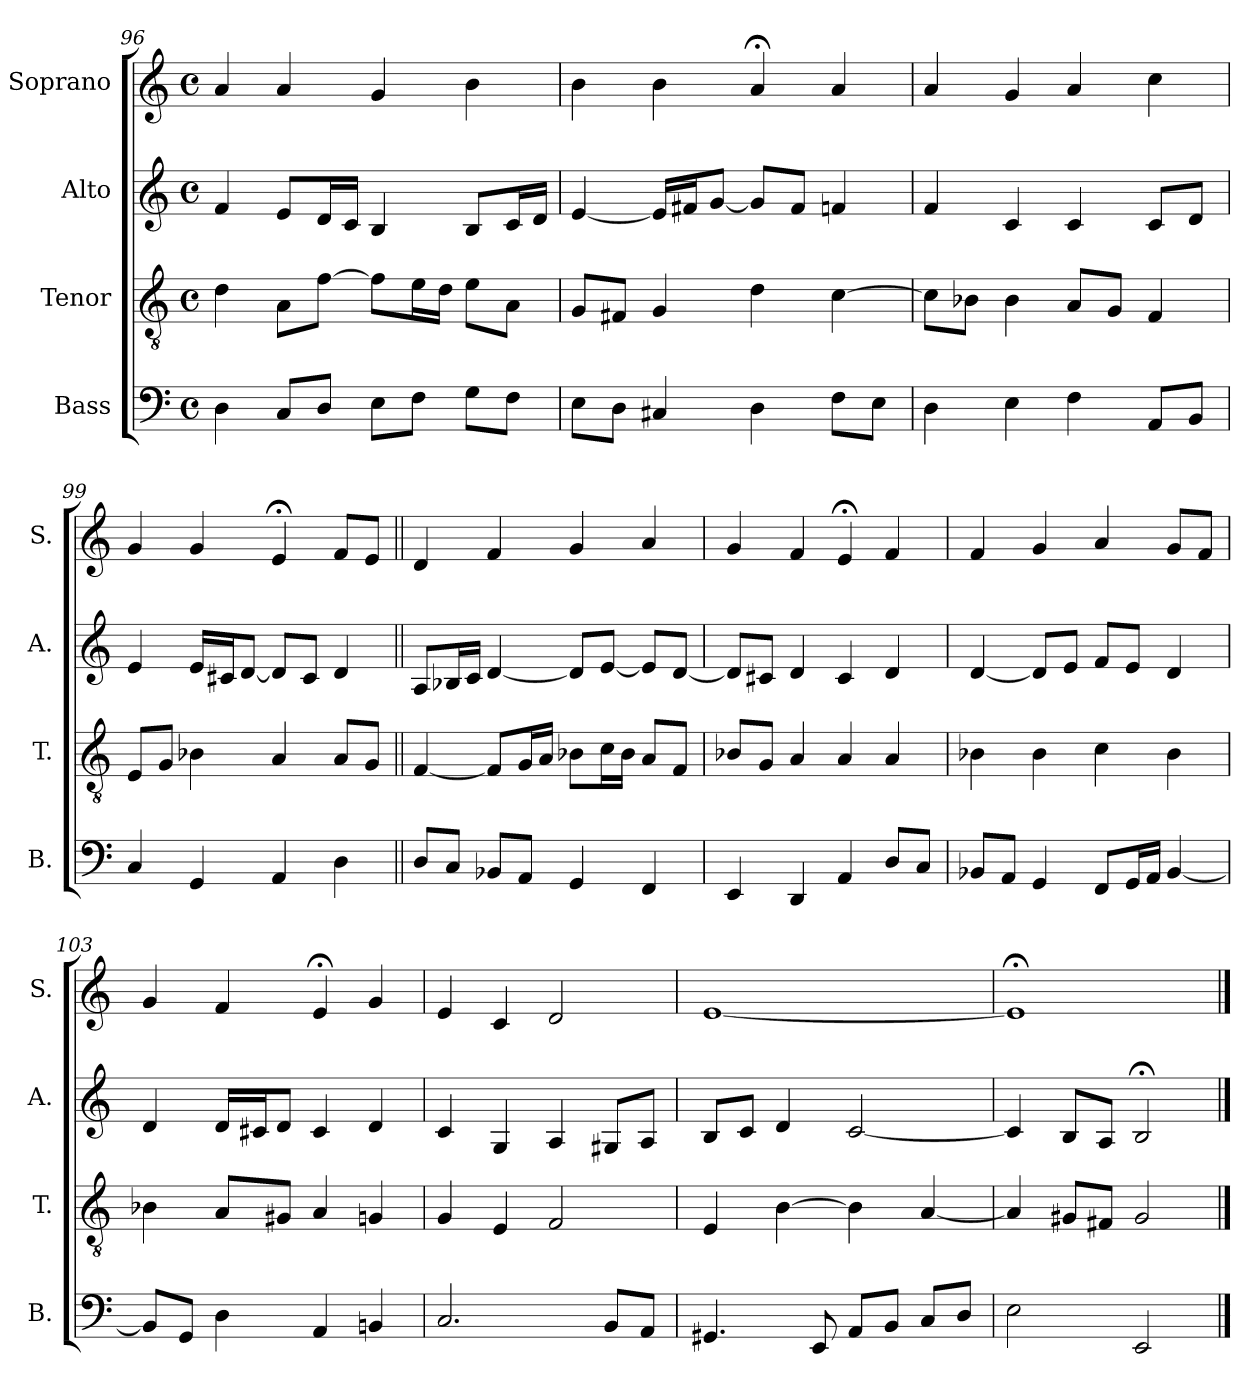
**kern	**kern	**kern	**kern
*part4	*part3	*part2	*part1
*staff4	*staff3	*staff2	*staff1
*I"Bass	*I"Tenor	*I"Alto	*I"Soprano
*I'B.	*I'T.	*I'A.	*I'S.
*clefF4	*clefGv2	*clefG2	*clefG2
*k[]	*k[]	*k[]	*k[]
*a:	*a:	*a:	*a:
*M4/4	*M4/4	*M4/4	*M4/4
*met(c)	*met(c)	*met(c)	*met(c)
=96	=96	=96	=96
4D\	4d\	4f/	4a/
8C/L	8A\L	8e/L	4a/
8D/J	[8f\J	16d/L	.
.	.	16c/JJ	.
8E\L	8f\L]	4B/	4g/
8F\J	16e\L	.	.
.	16d\JJ	.	.
8G\L	8e\L	8B/L	4b\
8F\J	8A\J	16c/L	.
.	.	16d/JJ	.
!!LO:PB:g=z
=97	=97	=97	=97
8E\L	8G/L	[4e/	4b\
8D\J	8F#X/J	.	.
4C#X/	4G/	16e/LL]	4b\
.	.	16f#X/J	.
.	.	[8g/J	.
4D\	4d\	8g/L]	4a;</
.	.	8f#/J	.
8F\L	[4c\	4fn/	4a/
8E\J	.	.	.
=98	=98	=98	=98
4D\	8c\L]	4f/	4a/
.	8B-X\J	.	.
4E\	4B-\	4c/	4g/
4F\	8A/L	4c/	4a/
.	8G/J	.	.
8AA/L	4F/	8c/L	4cc\
8BB/J	.	8d/J	.
=99	=99	=99	=99
4C/	8E/L	4e/	4g/
.	8G/J	.	.
4GG/	4B-X\	16e/LL	4g/
.	.	16c#X/J	.
.	.	[8d/J	.
4AA/	4A/	8d/L]	4e;</
.	.	8c#/J	.
4D\	8A/L	4d/	8f/L
.	8G/J	.	8e/J
=100||	=100||	=100||	=100||
8D/L	[4F/	8A/L	4d/
8C/J	.	16B-X/L	.
.	.	16c/JJ	.
8BB-X/L	8F/L]	[4d/	4f/
8AA/J	16G/L	.	.
.	16A/JJ	.	.
4GG/	8B-X\L	8d/L]	4g/
.	16c\L	[8e/J	.
.	16B-\JJ	.	.
4FF/	8A/L	8e/L]	4a/
.	8F/J	[8d/J	.
=101	=101	=101	=101
4EE/	8B-X/L	8d/L]	4g/
.	8G/J	8c#X/J	.
4DD/	4A/	4d/	4f/
4AA/	4A/	4c#/	4e;</
8D/L	4A/	4d/	4f/
8C/J	.	.	.
=102	=102	=102	=102
8BB-X/L	4B-X\	[4d/	4f/
8AA/J	.	.	.
4GG/	4B-\	8d/L]	4g/
.	.	8e/J	.
8FF/L	4c\	8f/L	4a/
16GG/L	.	8e/J	.
16AA/JJ	.	.	.
[4BB-/	4B-\	4d/	8g/L
.	.	.	8f/J
!!LO:LB:g=z
=103	=103	=103	=103
8BB-/L]	4B-X\	4d/	4g/
8GG/J	.	.	.
4D\	8A/L	16d/LL	4f/
.	.	16c#X/J	.
.	8G#X/J	8d/J	.
4AA/	4A/	4c#/	4e;</
4BBn/	4Gn/	4d/	4g/
=104	=104	=104	=104
2.C/	4G/	4c/	4e/
.	4E/	4G/	4c/
.	2F/	4A/	2d/
8BB/L	.	8G#X/L	.
8AA/J	.	8A/J	.
=105	=105	=105	=105
4.GG#X/	4E/	8B/L	[1e
.	.	8c/J	.
.	[4B\	4d/	.
8EE/	.	.	.
8AA/L	4B\]	[2c/	.
8BB/J	.	.	.
8C/L	[4A/	.	.
8D/J	.	.	.
=106	=106	=106	=106
2E\	4A/]	4c/]	1e;<]
.	8G#X/L	8B/L	.
.	8F#X/J	8A/J	.
2EE/	2G#/	2B;</	.
==	==	==	==
*-	*-	*-	*-
